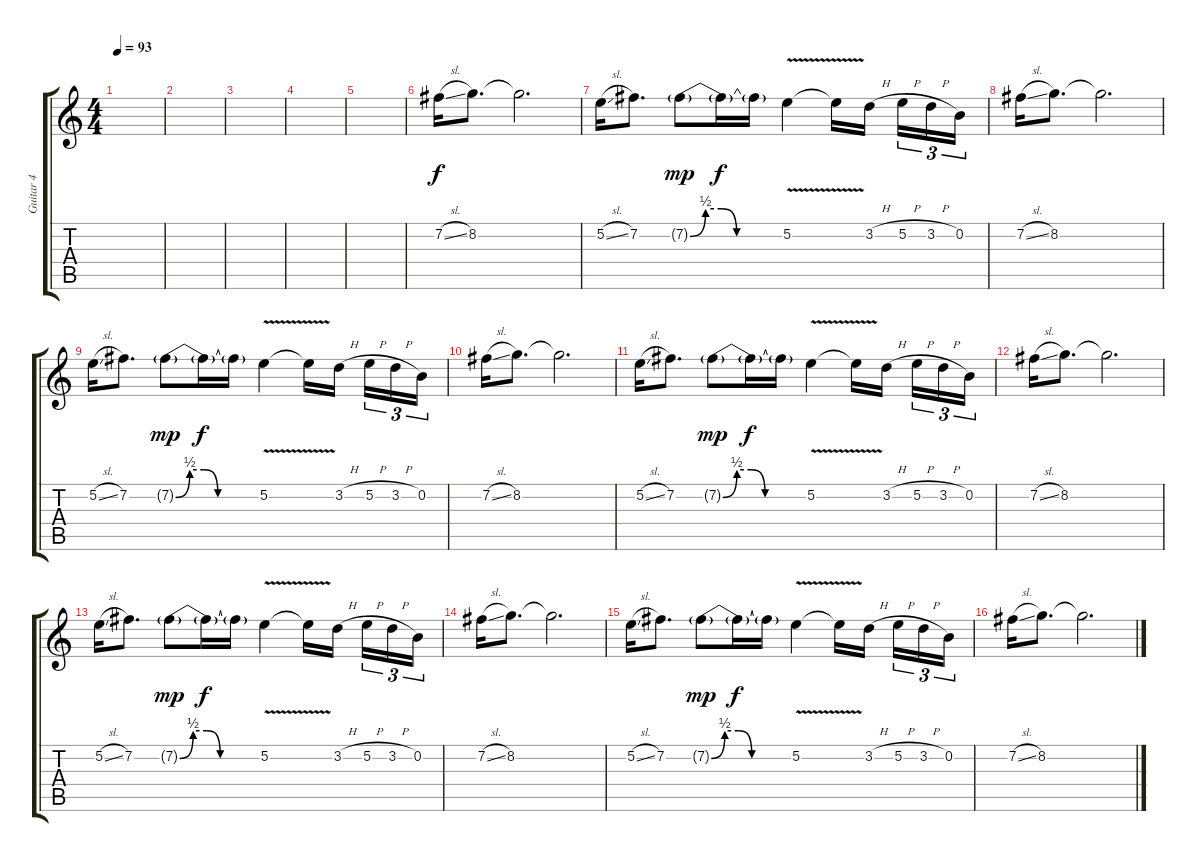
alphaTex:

\track ("Guitar 4" "Guitar 4") {instrument overdrivenguitar}
\staff {score tabs}
\tuning (E4 B3 G3 D3 A2 E2) {hide}
\ts (4 4)
\tempo 93
\clef g2
\ks c
|
|
|
|
|
7.2{sl}.16 8.2.8{d} 8.2{t}.2{d} |
5.2{sl}.16 7.2.8{d} 7.2{be (custom 0 0 10 2 20 2 30 0 60 0) g}.8{dy mp} 7.2{t}.16{dy f} 7.2{t}.16 5.2{v}.4 5.2{t}.16 3.2{h}.16{beam splitsecondary} 5.2{h}.16{tu (3 2)} 3.2{h}.16{tu (3 2)} 0.2.16{tu (3 2)} |
7.2{sl}.16 8.2.8{d} 8.2{t}.2{d} |
5.2{sl}.16 7.2.8{d} 7.2{be (custom 0 0 10 2 20 2 30 0 60 0) g}.8{dy mp} 7.2{t}.16{dy f} 7.2{t}.16 5.2{v}.4 5.2{t}.16 3.2{h}.16{beam splitsecondary} 5.2{h}.16{tu (3 2)} 3.2{h}.16{tu (3 2)} 0.2.16{tu (3 2)} |
7.2{sl}.16 8.2.8{d} 8.2{t}.2{d} |
5.2{sl}.16 7.2.8{d} 7.2{be (custom 0 0 10 2 20 2 30 0 60 0) g}.8{dy mp} 7.2{t}.16{dy f} 7.2{t}.16 5.2{v}.4 5.2{t}.16 3.2{h}.16{beam splitsecondary} 5.2{h}.16{tu (3 2)} 3.2{h}.16{tu (3 2)} 0.2.16{tu (3 2)} |
7.2{sl}.16 8.2.8{d} 8.2{t}.2{d} |
5.2{sl}.16 7.2.8{d} 7.2{be (custom 0 0 10 2 20 2 30 0 60 0) g}.8{dy mp} 7.2{t}.16{dy f} 7.2{t}.16 5.2{v}.4 5.2{t}.16 3.2{h}.16{beam splitsecondary} 5.2{h}.16{tu (3 2)} 3.2{h}.16{tu (3 2)} 0.2.16{tu (3 2)} |
7.2{sl}.16 8.2.8{d} 8.2{t}.2{d} |
5.2{sl}.16 7.2.8{d} 7.2{be (custom 0 0 10 2 20 2 30 0 60 0) g}.8{dy mp} 7.2{t}.16{dy f} 7.2{t}.16 5.2{v}.4 5.2{t}.16 3.2{h}.16{beam splitsecondary} 5.2{h}.16{tu (3 2)} 3.2{h}.16{tu (3 2)} 0.2.16{tu (3 2)} |
7.2{sl}.16 8.2.8{d} 8.2{t}.2{d}
